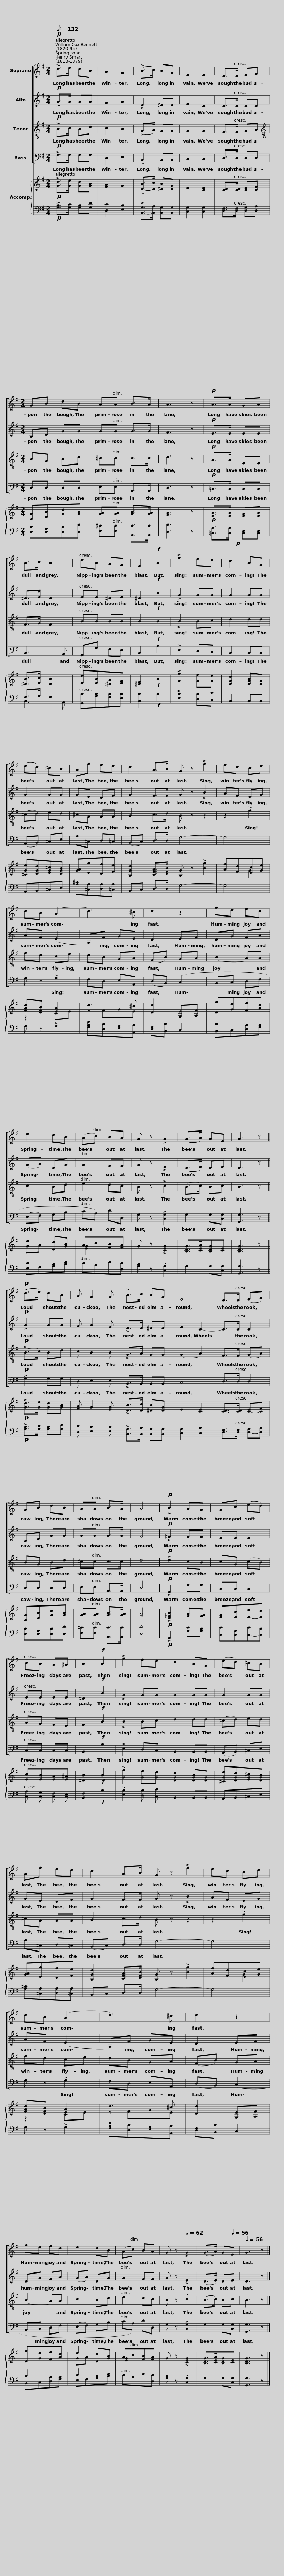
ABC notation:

X:1
%%score [ 1 2 3 4 ] { ( 5 8 ) | ( 6 7 ) }
L:1/8
Q:1/8=132
M:2/4
I:linebreak $
K:G
V:1 treble
V:2 treble
V:3 treble-8
V:4 bass
V:5 treble
V:8 treble
V:6 bass
V:7 bass
V:1
!p! !>!d>e dB | A2 G2 | (!>!B>c) BG | E2 E2 | D>D EF |$ %5
[M:2/4] GB dB | AA B>A | A3 z |!p! A>A GA | B>c B2 | %10
 eB AG |$ F2!f! B2 | !>!g2 fe | d2 BG | (ed) ^cB | %15
 Ag fe | d2 A>B |$ G z !>!g2 | fd ce | dB (A2 | %20
 d3) ^c | d2 z2 |$ ge fd | e2 dB | (Ac) BA | %25
 G z !>!G2 | (G>A) GE | G3 z ||$!p! (!>!d>e) dB | A G2 G | %30
 !>!B>c BG | E4 | D>D (EF) | GB dB |$ AA B>A | %35
 A4 |!p! !>!B2 AG | Gc (ed) | cB A^A |$ B2!f! B2 | %40
 !>!g2 fe | d2 BG | (ed) ^cB | Ag fe | d2 A>B |$ %45
 G z !>!g2 | fd ce | dB (A2 | d3) ^c | d2 z2 |$ %50
 ge fd | e2 dB | (Ac) BA |[Q:1/4=65] G[Q:1/4=64] z[Q:1/4=62] !>!G2 |[Q:1/4=59] (G>[Q:1/4=58]A)[Q:1/4=57] G[Q:1/4=56]E | %55
[Q:1/4=56] G3 z |] %56
V:2
!p! !>!G>G GG | F2 G2 | !>!D2 ^DD | E2 C2 | C>C CC |$ %5
[M:2/4] B,D GG | GG G>G | F3 z |!p! E>E EE | ^D>E D2 | %10
 EE ^DE |$ ^D2!f! B2 | !>!G2 GG | G2 GG | G2 GG | %15
 GE DF | G2 F>F |$ G z !>!B2 | AF EG | AF (E2 | %20
 A,)F GE | D2 EF |$ DG FA | (GA) DG | G2 FF | %25
 G z !>!E2 | (D>E) DE | D3 z ||$!p! !>!G2 GG | F G2 E | %30
 !>!D>D ^DD | E2 C2- | C>C C2 | B,D GG |$ GG G>G | %35
 F4 |!p! !>!=F2 FF | EE E2 | EE EE |$ ^D2!f! B2 | %40
 !>!G2 GG | G2 GG | G2 GG | GE DF | G2 F>F |$ %45
 G z !>!B2 | AF EG | AF (E2 | A,)F GE | D2 EF |$ %50
 DG FA | (GA) DG | G2 FF | G z !>!E2 | (D>E) DE | %55
 D3 z |] %56
V:3
!p! !>!B>c Bd | c2 B2 | (!>!G>A) GG | G2 G2 | F>F GA |$ %5
[M:2/4][K:treble-8] BG Bd | ^cc c>c | d3 z |!p! A>A EE | F>G F2 | %10
 BB BB |$ B2!f! B2 | !>!B2 Bc | d2 dd | (^cd) ed | %15
 ^cA AA | B2 c>d |$ B z z2 | z2 !>!g2 | fd ce | %20
 dB GA | (FB) GA |$ (B2 A)A | c2 Bd | e2 dc | %25
 B z !>!c2 | (B>c) Bc | B3 z ||$!p! (!>!B>c) Bd | c B2 B | %30
 !>!G>A GG | (G2 A2) | F>F (GA) | BG Bd |$ ^cc c>c | %35
 d4 |!p! !>!d2 cB | cG (cB) | AG FE |$ F2!f! B2 | %40
 !>!B2 Bc | d2 dd | (^cd) ed | ^cA AA | B2 c>d |$ %45
 B z z2 | z2 !>!g2 | fd ce | dB GA | (FB) GA |$ %50
 (B2 A)A | c2 Bd | e2 dc | B z !>!c2 | (B>c) Bc | %55
 B3 z |] %56
V:4
!p! !>!G,>G, G,G, | D,2 E,2 | !>!B,,2 B,,B,, | C,2 C,2 | D,>D, D,D, |$ %5
[M:2/4] D,D, D,D, | E,E, A,,>A,, | D,3 z |!p! =C,>C, C,C, | B,,3 A,, | %10
 G,,G, F,E, |$ B,,2!f! B,2 | !>!E,2 D,C, | B,,2 B,,B,, | (A,,B,,) ^C,E, | %15
 A,^C, D,=C, | (B,,C,) D,>D, |$ G,4- | G,4 | G, z !>!G,2 | %20
 F,D, E,A,, | (D,B,,) (C,2 |$ B,,C, D,F, | (E,F,) G,B, | CA,) DD, | %25
 G, z !>![C,G,]2 | G,2 G,[C,G,] | [G,,G,]3 z ||$!p! !>!G,2 G,G, | D, E,2 E, | %30
 !>!B,,>B,, B,,B,, | C,4 | D,>D, D,2 | D,D, D,D, |$ E,E, A,,>A,, | %35
 D,4 |!p! !>!G,,2 G,G, | C,C, C,2 | C,C, C,C, |$ B,,2!f! B,2 | %40
 !>!E,2 D,C, | B,,2 B,,B,, | (A,,B,,) ^C,E, | A,^C, D,=C, | (B,,C,) D,>D, |$ %45
 G,4- | G,4 | G, z !>!G,2 | F,D, E,A,, | (D,B,,) (C,2 |$ %50
 B,,C, D,F, | (E,F,) G,B, | CA,) DD, | G, z !>![C,G,]2 | G,2 G,[C,G,] | %55
 [G,,G,]3 z |] %56
V:5
!p! !>![Gd]>[Ge] [Gd][GB] | [FA]2 G2 | !>![DB]->[Dc] [^DB][DG] | E2 [CE]2 | [CD]>[CD] [CE][CF] |$ %5
[M:2/4] [B,G][DB][Gd][GB] | [GA][GA] [GB]>[GA] | [FA]3 z |!p! [EA]>[EA] [EG][EA] | [^DB]>[Ec] [DB]2 | %10
 [Ee][EB][^DA][EG] |$ [^DF]2!f! B2 | !>![Gg]2 [Gf][Ge] | [DGd]2 [DGB][DG] | [^CGe][DGd][EG^c][DGB] | %15
 [GA][Eg][Df][Fe] | [B,Gd]2 [CFA]>[DFB] |$ [B,G] z !>![Bg]2 | [Af][Fd][Ec][Ge] | [FAd][DFB] [EA]2 | %20
 d3 ^c | [Dd]2 [G,E][A,F] |$ [Dg][Ge][Ff][Ad] | e2 [Dd][GB] | Ac[FB][FA] | %25
 G z !>![CEG]2 | [B,DG]>[CEA][B,DG][CE] | [B,DG]3 z ||$!p! !>![Gd]>[Ge] [Gd][GB] | [FA] G2 [EG] | %30
 !>![DB]>[Dc] [^DB][DG] | E2 [CE]2 | [CD]>[CD] [CE]-[CF] | [B,G][DB][Gd][GB] |$ [GA][GA] [GB]>[GA] | %35
 [FA]4 |!p! !>![D=FB]2 [FA][FG] | [EG][Ec][Ee]-[Ed] | [Ec][EB][EA][E^A] |$ [^DB]2!f! B2 | %40
 !>![Gg]2 [Gf][Ge] | [DGd]2 [DGB][DG] | [^CGe][DGd][EG^c][DGB] | [GA][Eg][Df][Fe] | [B,Gd]2 [CFA]>[DFB] |$ %45
 [B,G] z !>![Bg]2 | [Af][Fd][Ec][Ge] | [FAd][DFB] [EA]2 | d3 ^c | [Dd]2 [G,E][A,F] |$ %50
 [Dg][Ge][Ff][Ad] | e2 [Dd][GB] | Ac[FB][FA] | G z !>![CEG]2 | [B,DG]>[CEA][B,DG][CE] | %55
 [B,DG]3 z |] %56
V:6
!p! !>![G,B,]>[G,C] [G,B,][G,D] | [D,C]2 [E,B,]2 | !>![B,,G,]->[B,,A,] [B,,G,][B,,G,] | [C,G,]2 [C,G,]2 | [D,F,]>[D,F,] [D,G,][D,A,] |$ %5
[M:2/4] x4 | x4 | x4 |!p! x4 | F,>G, F,2 | %10
 x4 |$ [B,,B,]2!f! B,2 | !>![E,B,]2 [D,B,][C,C] | B,,2 B,,B,, | A,,B,,^C,E, | %15
 [A,^C][^C,A,][D,A,][=C,A,] | B,,C, D,>D, |$ G,4- | G,4 | G, z !>!G,2 | %20
 [F,A,D][D,B,][E,G,][A,,A,] | [D,F,][B,,B,] C,2 |$ x4 | C2 x2 | x4 | %25
 x4 | x4 | x4 ||$!p! !>![G,B,]>[G,C] [G,B,][G,D] | [D,C] [E,B,]2 [E,B,] | %30
 !>![B,,G,]>[B,,A,] [B,,G,][B,,G,] | [C,G,]2 [C,A,]2 | [D,F,]>[D,F,] [D,G,]-[D,A,] | [D,B,][D,G,][D,B,][D,D] |$ [E,^C][E,C] [A,,C]>[A,,C] | %35
 [D,D]4 |!p! !>!G,,2 [G,C][G,B,] | [C,C][C,G,][C,C]-[C,B,] | [C,A,] [C,G,] [C,F,] [C,E,] |$ [B,,F,]2!f! B,2 | %40
 !>![E,B,]2 [D,B,] [C,C] | B,,2 B,,B,, | A,,B,,^C,E, | [A,^C][^C,A,][D,A,][=C,A,] | B,,C, D,>D, |$ %45
 G,4- | G,4 | G, z !>!G,2 | [F,A,D][D,B,][E,G,][A,,A,] | [D,F,][B,,B,] C,2 |$ %50
 x4 | C2 x2 | x4 | x4 | x4 | %55
 x4 |] %56
V:7
 x4 | x4 | x4 | x4 | x4 |$ %5
[M:2/4] [D,B,][D,G,][D,B,][D,D] | [E,^C][E,C] [A,,C]>[A,,C] | [D,D]3 z | [=C,A,]>[C,A,] [C,E,][C,E,] | B,,3 A,, | %10
 [G,,B,][G,B,][F,B,][E,B,] |$ x4 | x4 | x4 | x4 | %15
 x4 | x4 |$ x4 | x4 | x4 | %20
 x4 | x4 |$ B,,C,[D,A,][F,A,] | E,F,[G,B,][B,D] | CA,D[D,C] | %25
 [G,B,] z !>![C,G,]2 | G,2 G,[C,G,] | [G,,G,]3 z ||$ x4 | x4 | %30
 x4 | x4 | x4 | x4 |$ x4 | %35
 x4 | x4 | x4 | x4 |$ x4 | %40
 x4 | x4 | x4 | x4 | x4 |$ %45
 x4 | x4 | x4 | x4 | x4 |$ %50
 B,,C,[D,A,][F,A,] | E,F,[G,B,][B,D] | CA,D[D,C] | [G,B,] z !>![C,G,]2 | G,2 G,[C,G,] | %55
 [G,,G,]3 z |] %56
V:8
 x4 | x4 | x4 | x4 | x4 |$ %5
[M:2/4] x4 | x4 | x4 | x4 | x4 | %10
 x4 |$ x4 | x4 | x4 | x4 | %15
 x4 | x4 |$ x4 | x2 G2 | z2 CE | %20
 z FGE | x4 |$[I:staff +1] B,2[I:staff -1] x2 | GA x2 | [EG]2 x2 | %25
 x4 | x4 | x4 ||$ x4 | x4 | %30
 x4 | x4 | x4 | x4 |$ x4 | %35
 x4 | x4 | x4 | x4 |$ x4 | %40
 x4 | x4 | x4 | x4 | x4 |$ %45
 x4 | x2 G2 | z2 CE | z FGE | x4 |$ %50
[I:staff +1] B,2[I:staff -1] x2 | GA x2 | [EG]2 x2 | x4 | x4 | %55
 x4 |] %56
